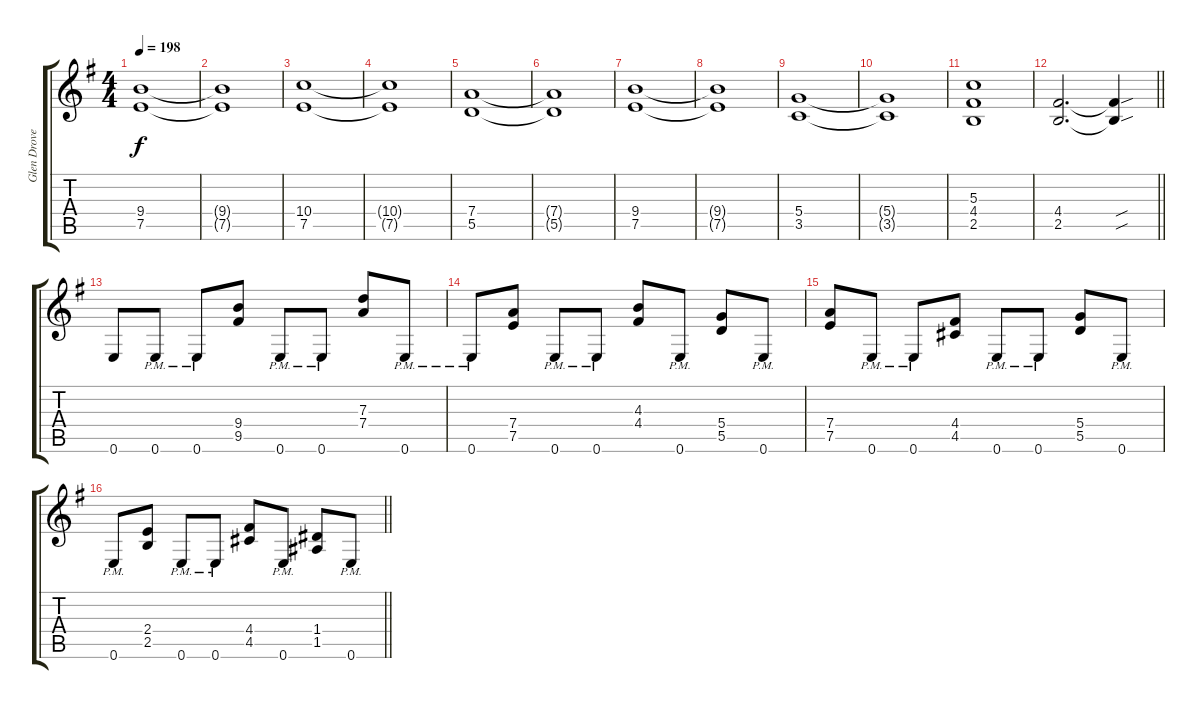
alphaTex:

\track ("Glen Drover" "Glen Drove") {instrument overdrivenguitar}
\staff {score tabs}
\tuning (E4 B3 G3 D3 A2 E2) {hide}
\ts (4 4)
\tempo 198
\clef g2
\ks g
(9.4 7.5).1{dy f} |
(9.4{t} 7.5{t}).1 |
(10.4 7.5).1 |
(10.4{t} 7.5{t}).1 |
(7.4 5.5).1 |
(7.4{t} 5.5{t}).1 |
(9.4 7.5).1 |
(9.4{t} 7.5{t}).1 |
(5.4 3.5).1 |
(5.4{t} 3.5{t}).1 |
(5.3 4.4 2.5).1 |
\barLineRight lightlight
(4.4 2.5).2{d} (4.4{sou t} 2.5{sou t}).4 |
0.6.8 0.6{pm}.8 0.6{pm}.8 (9.4 9.5).8 0.6{pm}.8 0.6{pm}.8 (7.3 7.4).8 0.6{pm}.8 |
0.6{pm}.8 (7.4 7.5).8 0.6{pm}.8 0.6{pm}.8 (4.3 4.4).8 0.6{pm}.8 (5.4 5.5).8 0.6{pm}.8 |
(7.4 7.5).8 0.6{pm}.8 0.6{pm}.8 (4.4 4.5).8 0.6{pm}.8 0.6{pm}.8 (5.4 5.5).8 0.6{pm}.8 |
\barLineRight lightlight
0.6{pm}.8 (2.4 2.5).8 0.6{pm}.8 0.6{pm}.8 (4.4 4.5).8 0.6{pm}.8 (1.4 1.5).8 0.6{pm}.8
